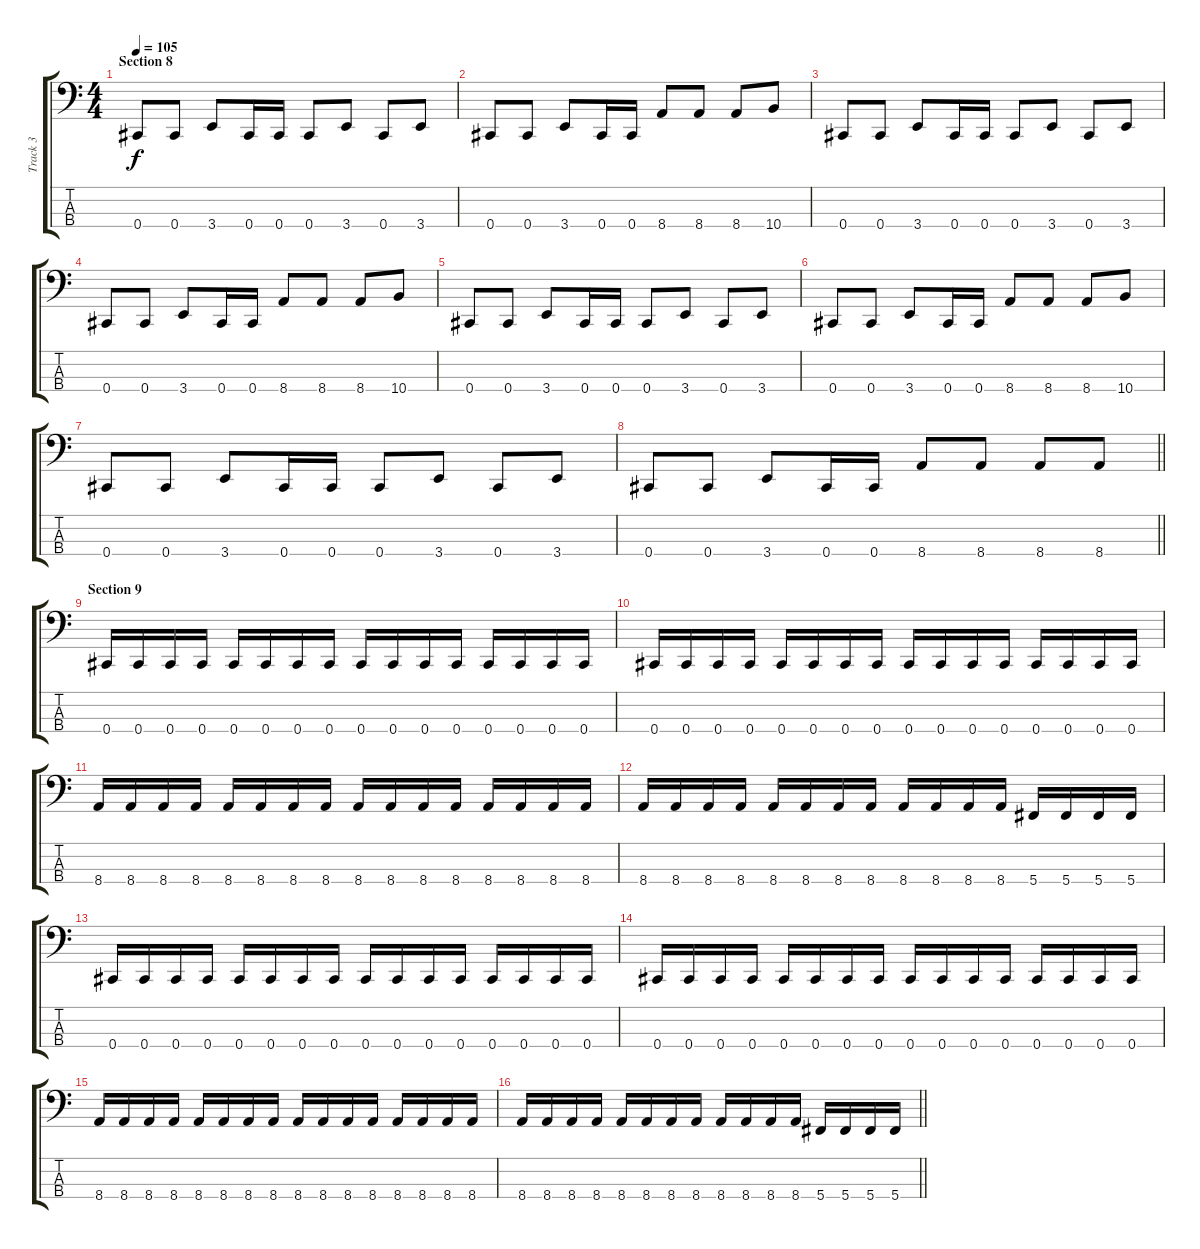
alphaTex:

\track ("Track 3" "Track 3") {instrument electricbasspick}
\staff {score tabs}
\tuning (Gb2 Db2 Ab1 Db1) {hide}
\ts (4 4)
\section ("" "Section 8")
\tempo 105
\clef f4
\ks c
0.4.8{dy f} 0.4.8 3.4.8 0.4.16 0.4.16 0.4.8 3.4.8 0.4.8 3.4.8 |
0.4.8 0.4.8 3.4.8 0.4.16 0.4.16 8.4.8 8.4.8 8.4.8 10.4.8 |
0.4.8 0.4.8 3.4.8 0.4.16 0.4.16 0.4.8 3.4.8 0.4.8 3.4.8 |
0.4.8 0.4.8 3.4.8 0.4.16 0.4.16 8.4.8 8.4.8 8.4.8 10.4.8 |
0.4.8 0.4.8 3.4.8 0.4.16 0.4.16 0.4.8 3.4.8 0.4.8 3.4.8 |
0.4.8 0.4.8 3.4.8 0.4.16 0.4.16 8.4.8 8.4.8 8.4.8 10.4.8 |
0.4.8 0.4.8 3.4.8 0.4.16 0.4.16 0.4.8 3.4.8 0.4.8 3.4.8 |
\barLineRight lightlight
0.4.8 0.4.8 3.4.8 0.4.16 0.4.16 8.4.8 8.4.8 8.4.8 8.4.8 |
\section ("" "Section 9")
0.4.16 0.4.16 0.4.16 0.4.16 0.4.16 0.4.16 0.4.16 0.4.16 0.4.16 0.4.16 0.4.16 0.4.16 0.4.16 0.4.16 0.4.16 0.4.16 |
0.4.16 0.4.16 0.4.16 0.4.16 0.4.16 0.4.16 0.4.16 0.4.16 0.4.16 0.4.16 0.4.16 0.4.16 0.4.16 0.4.16 0.4.16 0.4.16 |
8.4.16 8.4.16 8.4.16 8.4.16 8.4.16 8.4.16 8.4.16 8.4.16 8.4.16 8.4.16 8.4.16 8.4.16 8.4.16 8.4.16 8.4.16 8.4.16 |
8.4.16 8.4.16 8.4.16 8.4.16 8.4.16 8.4.16 8.4.16 8.4.16 8.4.16 8.4.16 8.4.16 8.4.16 5.4.16 5.4.16 5.4.16 5.4.16 |
0.4.16 0.4.16 0.4.16 0.4.16 0.4.16 0.4.16 0.4.16 0.4.16 0.4.16 0.4.16 0.4.16 0.4.16 0.4.16 0.4.16 0.4.16 0.4.16 |
0.4.16 0.4.16 0.4.16 0.4.16 0.4.16 0.4.16 0.4.16 0.4.16 0.4.16 0.4.16 0.4.16 0.4.16 0.4.16 0.4.16 0.4.16 0.4.16 |
8.4.16 8.4.16 8.4.16 8.4.16 8.4.16 8.4.16 8.4.16 8.4.16 8.4.16 8.4.16 8.4.16 8.4.16 8.4.16 8.4.16 8.4.16 8.4.16 |
\barLineRight lightlight
8.4.16 8.4.16 8.4.16 8.4.16 8.4.16 8.4.16 8.4.16 8.4.16 8.4.16 8.4.16 8.4.16 8.4.16 5.4.16 5.4.16 5.4.16 5.4.16
